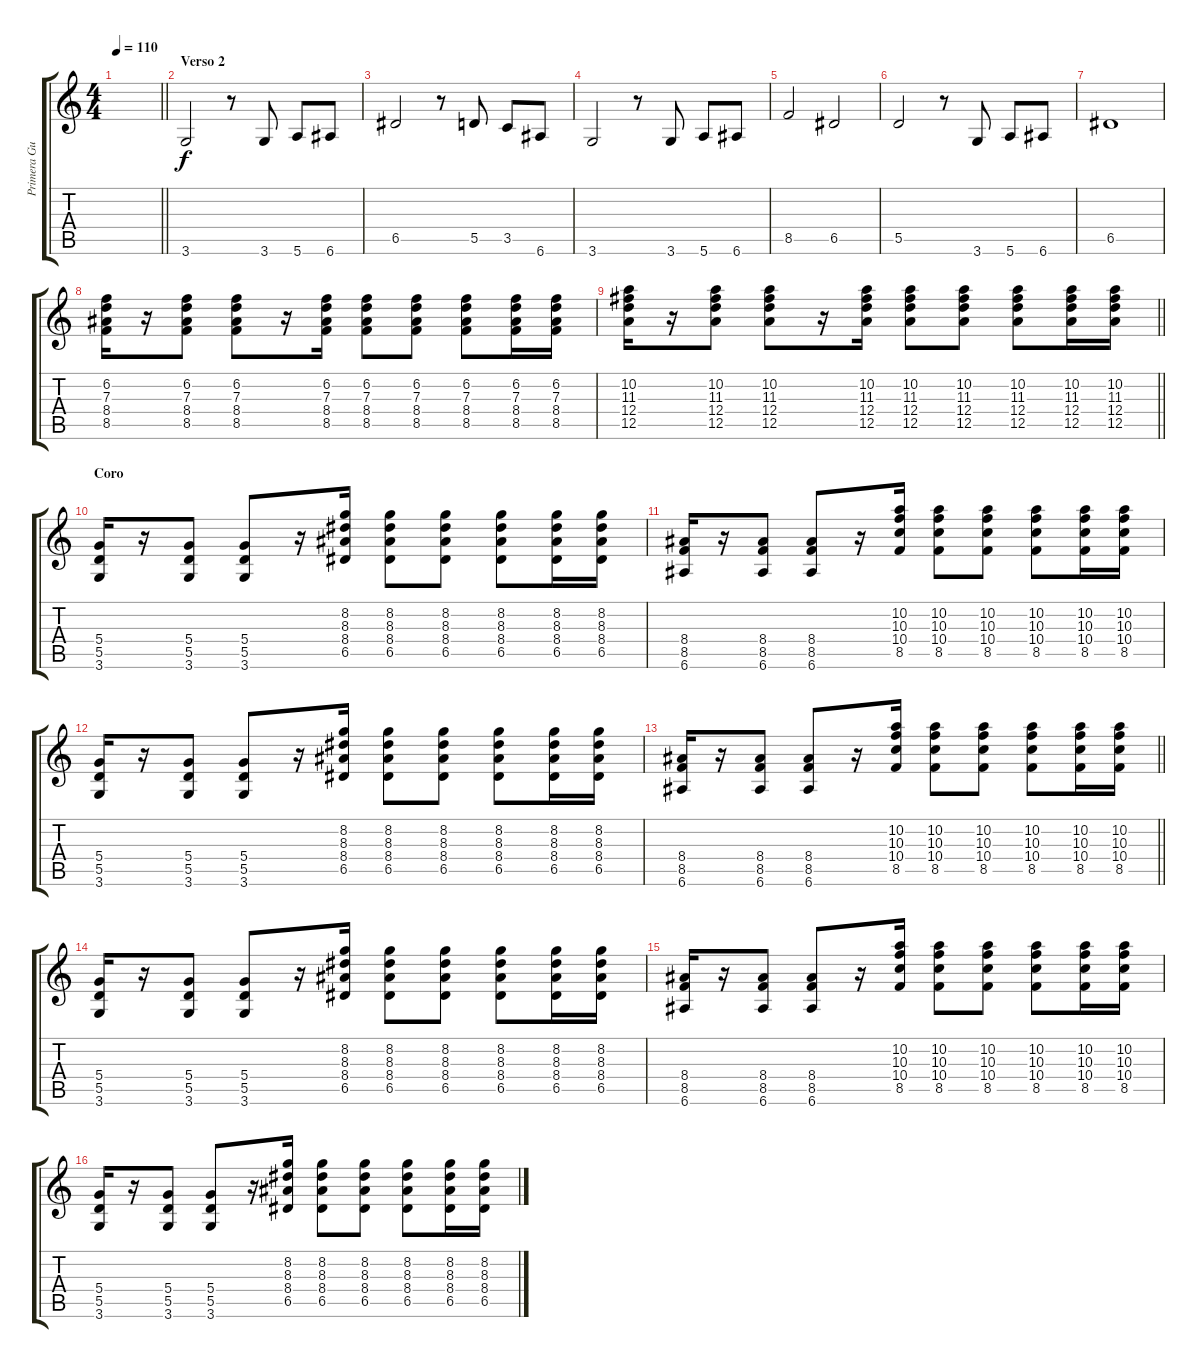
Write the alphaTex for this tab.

\track ("Primera Guitarra" "Primera Gu") {instrument overdrivenguitar}
\staff {score tabs}
\tuning (E4 B3 G3 D3 A2 E2) {hide}
\ts (4 4)
\tempo 110
\clef g2
\barLineRight lightlight
\ks c
|
\section ("" "Verso 2")
3.6.2 r.8 3.6.8 5.6.8 6.6.8 |
6.5.2 r.8 5.5.8 3.5.8 6.6.8 |
3.6.2 r.8 3.6.8 5.6.8 6.6.8 |
8.5.2 6.5.2 |
5.5.2 r.8 3.6.8 5.6.8 6.6.8 |
6.5.1 |
(6.2 7.3 8.4 8.5).16 r.16 (6.2 7.3 8.4 8.5).8 (6.2 7.3 8.4 8.5).8 r.16 (6.2 7.3 8.4 8.5).16 (6.2 7.3 8.4 8.5).8 (6.2 7.3 8.4 8.5).8 (6.2 7.3 8.4 8.5).8 (6.2 7.3 8.4 8.5).16 (6.2 7.3 8.4 8.5).16 |
\barLineRight lightlight
(10.2 11.3 12.4 12.5).16 r.16 (10.2 11.3 12.4 12.5).8 (10.2 11.3 12.4 12.5).8 r.16 (10.2 11.3 12.4 12.5).16 (10.2 11.3 12.4 12.5).8 (10.2 11.3 12.4 12.5).8 (10.2 11.3 12.4 12.5).8 (10.2 11.3 12.4 12.5).16 (10.2 11.3 12.4 12.5).16 |
\section ("" "Coro")
(5.4 5.5 3.6).16 r.16 (5.4 5.5 3.6).8 (5.4 5.5 3.6).8 r.16 (8.2 8.3 8.4 6.5).16 (8.2 8.3 8.4 6.5).8 (8.2 8.3 8.4 6.5).8 (8.2 8.3 8.4 6.5).8 (8.2 8.3 8.4 6.5).16 (8.2 8.3 8.4 6.5).16 |
(8.4 8.5 6.6).16 r.16 (8.4 8.5 6.6).8 (8.4 8.5 6.6).8 r.16 (10.2 10.3 10.4 8.5).16 (10.2 10.3 10.4 8.5).8 (10.2 10.3 10.4 8.5).8 (10.2 10.3 10.4 8.5).8 (10.2 10.3 10.4 8.5).16 (10.2 10.3 10.4 8.5).16 |
(5.4 5.5 3.6).16 r.16 (5.4 5.5 3.6).8 (5.4 5.5 3.6).8 r.16 (8.2 8.3 8.4 6.5).16 (8.2 8.3 8.4 6.5).8 (8.2 8.3 8.4 6.5).8 (8.2 8.3 8.4 6.5).8 (8.2 8.3 8.4 6.5).16 (8.2 8.3 8.4 6.5).16 |
\barLineRight lightlight
(8.4 8.5 6.6).16 r.16 (8.4 8.5 6.6).8 (8.4 8.5 6.6).8 r.16 (10.2 10.3 10.4 8.5).16 (10.2 10.3 10.4 8.5).8 (10.2 10.3 10.4 8.5).8 (10.2 10.3 10.4 8.5).8 (10.2 10.3 10.4 8.5).16 (10.2 10.3 10.4 8.5).16 |
\section ("" "")
(5.4 5.5 3.6).16 r.16 (5.4 5.5 3.6).8 (5.4 5.5 3.6).8 r.16 (8.2 8.3 8.4 6.5).16 (8.2 8.3 8.4 6.5).8 (8.2 8.3 8.4 6.5).8 (8.2 8.3 8.4 6.5).8 (8.2 8.3 8.4 6.5).16 (8.2 8.3 8.4 6.5).16 |
(8.4 8.5 6.6).16 r.16 (8.4 8.5 6.6).8 (8.4 8.5 6.6).8 r.16 (10.2 10.3 10.4 8.5).16 (10.2 10.3 10.4 8.5).8 (10.2 10.3 10.4 8.5).8 (10.2 10.3 10.4 8.5).8 (10.2 10.3 10.4 8.5).16 (10.2 10.3 10.4 8.5).16 |
(5.4 5.5 3.6).16 r.16 (5.4 5.5 3.6).8 (5.4 5.5 3.6).8 r.16 (8.2 8.3 8.4 6.5).16 (8.2 8.3 8.4 6.5).8 (8.2 8.3 8.4 6.5).8 (8.2 8.3 8.4 6.5).8 (8.2 8.3 8.4 6.5).16 (8.2 8.3 8.4 6.5).16
